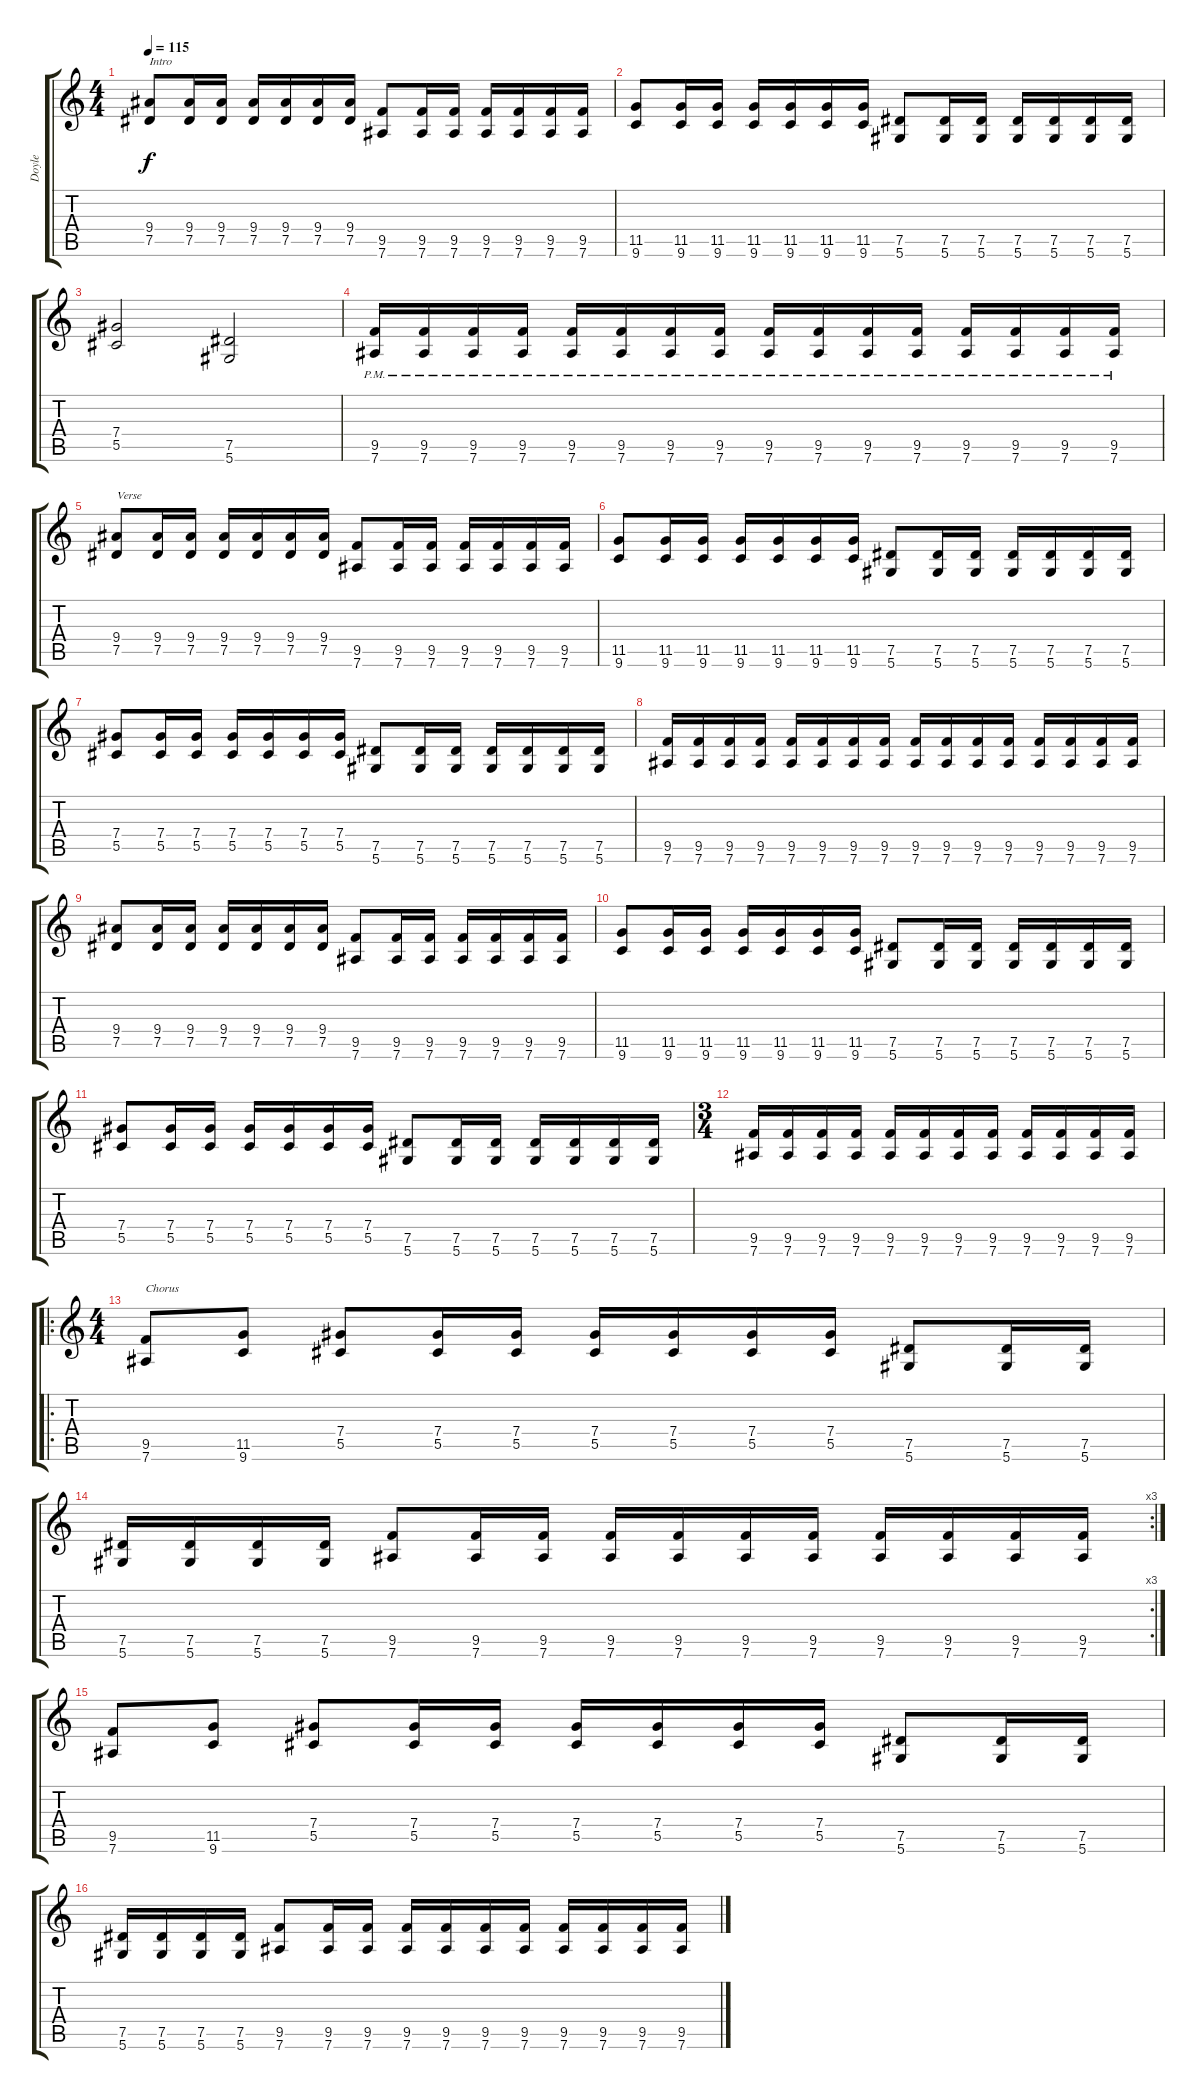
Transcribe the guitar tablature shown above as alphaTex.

\track ("Doyle" "Doyle") {instrument overdrivenguitar}
\staff {score tabs}
\tuning (Eb4 Bb3 Gb3 Db3 Ab2 Eb2) {hide}
\ts (4 4)
\tempo 115
\clef g2
\ks c
(9.4 7.5).8{txt "Intro" dy f instrument overdrivenguitar} (9.4 7.5).16 (9.4 7.5).16 (9.4 7.5).16 (9.4 7.5).16 (9.4 7.5).16 (9.4 7.5).16 (9.5 7.6).8 (9.5 7.6).16 (9.5 7.6).16 (9.5 7.6).16 (9.5 7.6).16 (9.5 7.6).16 (9.5 7.6).16 |
(11.5 9.6).8 (11.5 9.6).16 (11.5 9.6).16 (11.5 9.6).16 (11.5 9.6).16 (11.5 9.6).16 (11.5 9.6).16 (7.5 5.6).8 (7.5 5.6).16 (7.5 5.6).16 (7.5 5.6).16 (7.5 5.6).16 (7.5 5.6).16 (7.5 5.6).16 |
(7.4 5.5).2 (7.5 5.6).2 |
(9.5{pm} 7.6{pm}).16 (9.5{pm} 7.6{pm}).16 (9.5{pm} 7.6{pm}).16 (9.5{pm} 7.6{pm}).16 (9.5{pm} 7.6{pm}).16 (9.5{pm} 7.6{pm}).16 (9.5{pm} 7.6{pm}).16 (9.5{pm} 7.6{pm}).16 (9.5{pm} 7.6{pm}).16 (9.5{pm} 7.6{pm}).16 (9.5{pm} 7.6{pm}).16 (9.5{pm} 7.6{pm}).16 (9.5{pm} 7.6{pm}).16 (9.5{pm} 7.6{pm}).16 (9.5{pm} 7.6{pm}).16 (9.5{pm} 7.6{pm}).16 |
(9.4 7.5).8{txt "Verse"} (9.4 7.5).16 (9.4 7.5).16 (9.4 7.5).16 (9.4 7.5).16 (9.4 7.5).16 (9.4 7.5).16 (9.5 7.6).8 (9.5 7.6).16 (9.5 7.6).16 (9.5 7.6).16 (9.5 7.6).16 (9.5 7.6).16 (9.5 7.6).16 |
(11.5 9.6).8 (11.5 9.6).16 (11.5 9.6).16 (11.5 9.6).16 (11.5 9.6).16 (11.5 9.6).16 (11.5 9.6).16 (7.5 5.6).8 (7.5 5.6).16 (7.5 5.6).16 (7.5 5.6).16 (7.5 5.6).16 (7.5 5.6).16 (7.5 5.6).16 |
(7.4 5.5).8 (7.4 5.5).16 (7.4 5.5).16 (7.4 5.5).16 (7.4 5.5).16 (7.4 5.5).16 (7.4 5.5).16 (7.5 5.6).8 (7.5 5.6).16 (7.5 5.6).16 (7.5 5.6).16 (7.5 5.6).16 (7.5 5.6).16 (7.5 5.6).16 |
(9.5 7.6).16 (9.5 7.6).16 (9.5 7.6).16 (9.5 7.6).16 (9.5 7.6).16 (9.5 7.6).16 (9.5 7.6).16 (9.5 7.6).16 (9.5 7.6).16 (9.5 7.6).16 (9.5 7.6).16 (9.5 7.6).16 (9.5 7.6).16 (9.5 7.6).16 (9.5 7.6).16 (9.5 7.6).16 |
(9.4 7.5).8 (9.4 7.5).16 (9.4 7.5).16 (9.4 7.5).16 (9.4 7.5).16 (9.4 7.5).16 (9.4 7.5).16 (9.5 7.6).8 (9.5 7.6).16 (9.5 7.6).16 (9.5 7.6).16 (9.5 7.6).16 (9.5 7.6).16 (9.5 7.6).16 |
(11.5 9.6).8 (11.5 9.6).16 (11.5 9.6).16 (11.5 9.6).16 (11.5 9.6).16 (11.5 9.6).16 (11.5 9.6).16 (7.5 5.6).8 (7.5 5.6).16 (7.5 5.6).16 (7.5 5.6).16 (7.5 5.6).16 (7.5 5.6).16 (7.5 5.6).16 |
(7.4 5.5).8 (7.4 5.5).16 (7.4 5.5).16 (7.4 5.5).16 (7.4 5.5).16 (7.4 5.5).16 (7.4 5.5).16 (7.5 5.6).8 (7.5 5.6).16 (7.5 5.6).16 (7.5 5.6).16 (7.5 5.6).16 (7.5 5.6).16 (7.5 5.6).16 |
\ts (3 4)
(9.5 7.6).16 (9.5 7.6).16 (9.5 7.6).16 (9.5 7.6).16 (9.5 7.6).16 (9.5 7.6).16 (9.5 7.6).16 (9.5 7.6).16 (9.5 7.6).16 (9.5 7.6).16 (9.5 7.6).16 (9.5 7.6).16 |
\ro
\ts (4 4)
(9.5 7.6).8{txt "Chorus"} (11.5 9.6).8 (7.4 5.5).8 (7.4 5.5).16 (7.4 5.5).16 (7.4 5.5).16 (7.4 5.5).16 (7.4 5.5).16 (7.4 5.5).16 (7.5 5.6).8 (7.5 5.6).16 (7.5 5.6).16 |
\rc 3
(7.5 5.6).16 (7.5 5.6).16 (7.5 5.6).16 (7.5 5.6).16 (9.5 7.6).8 (9.5 7.6).16 (9.5 7.6).16 (9.5 7.6).16 (9.5 7.6).16 (9.5 7.6).16 (9.5 7.6).16 (9.5 7.6).16 (9.5 7.6).16 (9.5 7.6).16 (9.5 7.6).16 |
(9.5 7.6).8 (11.5 9.6).8 (7.4 5.5).8 (7.4 5.5).16 (7.4 5.5).16 (7.4 5.5).16 (7.4 5.5).16 (7.4 5.5).16 (7.4 5.5).16 (7.5 5.6).8 (7.5 5.6).16 (7.5 5.6).16 |
(7.5 5.6).16 (7.5 5.6).16 (7.5 5.6).16 (7.5 5.6).16 (9.5 7.6).8 (9.5 7.6).16 (9.5 7.6).16 (9.5 7.6).16 (9.5 7.6).16 (9.5 7.6).16 (9.5 7.6).16 (9.5 7.6).16 (9.5 7.6).16 (9.5 7.6).16 (9.5 7.6).16
